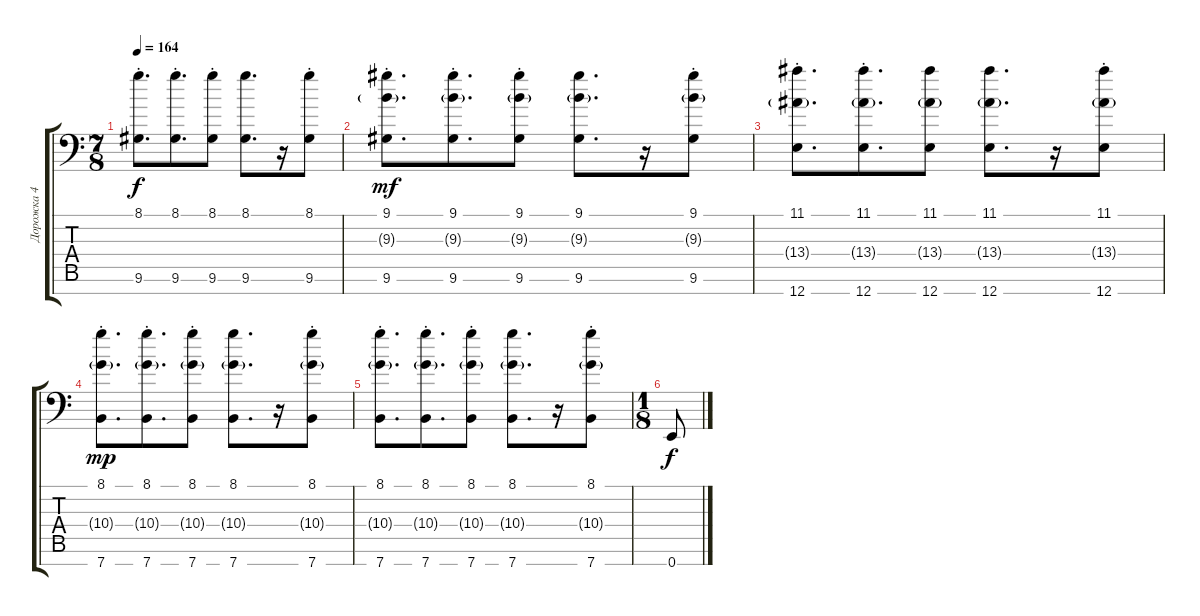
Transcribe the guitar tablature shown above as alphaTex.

\track ("Дорожка 4" "Дорожка 4") {instrument distortionguitar}
\staff {score tabs}
\tuning (B3 G3 D3 A2 E2 B1 E1) {hide}
\ts (7 8)
\tempo 164
\clef f4
\ks c
(8.1{st} 9.6{st}).8{d dy f} (8.1{st} 9.6{st}).8{d} (8.1{st} 9.6{st}).8 (8.1 9.6).8{d} r.16 (8.1{st} 9.6{st}).8 |
(9.1{st} 9.3{g st} 9.6{st}).8{d dy mf} (9.1{st} 9.3{g st} 9.6{st}).8{d} (9.1{st} 9.3{g st} 9.6{st}).8 (9.1 9.3{g} 9.6).8{d} r.16 (9.1{st} 9.3{g st} 9.6{st}).8 |
(11.1{st} 13.4{g st} 12.7{st}).8{d} (11.1{st} 13.4{g st} 12.7{st}).8{d} (11.1 13.4{g} 12.7).8 (11.1 13.4{g} 12.7).8{d} r.16 (11.1{st} 13.4{g st} 12.7{st}).8 |
(8.1{st} 10.4{g st} 7.7{st}).8{d dy mp} (8.1{st} 10.4{g st} 7.7{st}).8{d} (8.1{st} 10.4{g st} 7.7{st}).8 (8.1 10.4{g} 7.7).8{d} r.16 (8.1{st} 10.4{g} 7.7{st}).8 |
(8.1{st} 10.4{g st} 7.7{st}).8{d} (8.1{st} 10.4{g st} 7.7{st}).8{d} (8.1{st} 10.4{g st} 7.7{st}).8 (8.1 10.4{g} 7.7).8{d} r.16 (8.1{st} 10.4{g} 7.7{st}).8 |
\ts (1 8)
0.7.8{dy f}
